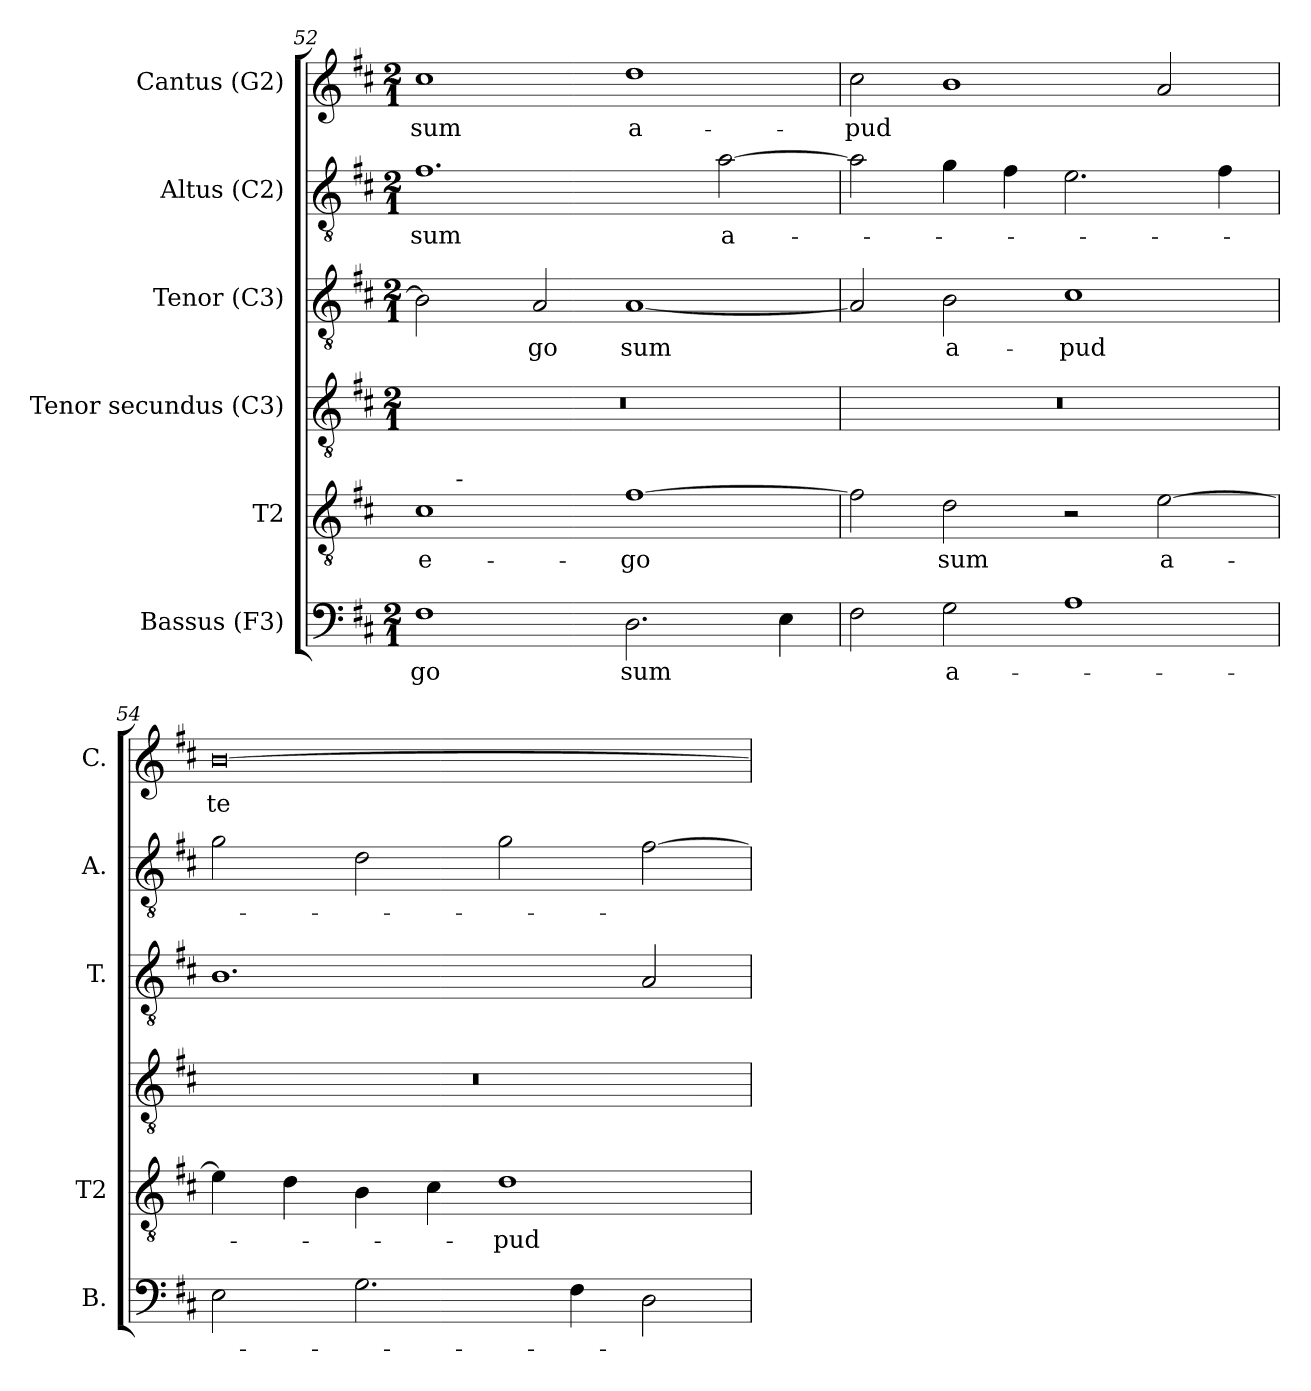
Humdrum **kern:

**kern	**text	**kern	**text	**kern	**kern	**text	**kern	**text	**kern	**text
*part6	*part6	*part5	*part5	*part4	*part3	*part3	*part2	*part2	*part1	*part1
*staff6	*staff6	*staff5	*staff5	*staff4	*staff3	*staff3	*staff2	*staff2	*staff1	*staff1
*I"Bassus (F3)	*	*I"T2	*	*I"Tenor secundus (C3)	*I"Tenor (C3)	*	*I"Altus (C2)	*	*I"Cantus (G2)	*
*I'B.	*	*I'T2	*	*	*I'T.	*	*I'A.	*	*I'C.	*
!!LO:LB:g=z
*clefF4	*	*clefGv2	*	*clefGv2	*clefGv2	*	*clefGv2	*	*clefG2	*
*k[f#c#]	*	*k[f#c#]	*	*k[f#c#]	*k[f#c#]	*	*k[f#c#]	*	*k[f#c#]	*
*D:	*	*D:	*	*D:	*D:	*	*D:	*	*D:	*
*M2/1	*	*	*	*M2/1	*M2/1	*	*M2/1	*	*M2/1	*
=52	=52	=52	=52	=52	=52	=52	=52	=52	=52	=52
!	!LO:LY:b:cj	!	!LO:LY:b:rj	!	!	!	!	!LO:LY:b:cj	!	!LO:LY:b:cj
*	*	*^	*	*	*	*	*	*	*	*
1F#	-go	1c#	8ryy	e-	0r	2B\]	.	1.f#	sum	1cc#	sum
!	!	!	!LO:TX:a:t=-	!	!	!	!	!	!	!	!
.	.	.	1...ryy	.	.	.	.	.	.	.	.
!	!	!	!	!	!	!	!LO:LY:b:cj	!	!	!	!
.	.	.	.	.	.	2A/	-go	.	.	.	.
!	!LO:LY:b	!	!	!LO:LY:b:cj	!	!	!LO:LY:b	!	!	!	!LO:LY:b:rj
2.D\	sum	[>1f#	.	-go	.	[<1A	sum	.	.	1dd	a-
!	!	!	!	!	!	!	!	!	!LO:LY:b:cj	!	!
.	.	.	.	.	.	.	.	[>2a\	a-	.	.
4E\	.	.	.	.	.	.	.	.	.	.	.
=53	=53	=53	=53	=53	=53	=53	=53	=53	=53	=53	=53
!	!	!	!	!	!	!	!	!	!	!	!LO:LY:b
*	*	*v	*v	*	*	*	*	*	*	*	*
2F#\	.	2f#\]	.	0r	2A/]	.	2a\]	.	2cc#\	-pud
!	!LO:LY:b:cj	!	!LO:LY:b:cj	!	!	!LO:LY:b:cj	!	!	!	!
2G\	a-	2d\	sum	.	2B\	a-	4g\	.	1b	.
.	.	.	.	.	.	.	4f#\	.	.	.
!	!	!	!	!	!	!LO:LY:b	!	!	!	!
1A	.	2r	.	.	1c#	-pud	2.e\	.	.	.
!	!	!	!LO:LY:b:cj	!	!	!	!	!	!	!
.	.	[>2e\	a-	.	.	.	.	.	2a/	.
.	.	.	.	.	.	.	4f#\	.	.	.
=54	=54	=54	=54	=54	=54	=54	=54	=54	=54	=54
!	!	!	!	!	!	!	!	!	!	!LO:LY:b:rj
2E\	.	4e\]	.	0r	1.B	.	2g\	.	[>0b	te
.	.	4d\	.	.	.	.	.	.	.	.
2.G\	.	4B\	.	.	.	.	2d\	.	.	.
.	.	4c#\	.	.	.	.	.	.	.	.
!	!	!	!LO:LY:b:cj	!	!	!	!	!	!	!
.	.	1d	-pud	.	.	.	2g\	.	.	.
4F#\	.	.	.	.	.	.	.	.	.	.
2D\	.	.	.	.	2A/	.	[>2f#\	.	.	.
=	=	=	=	=	=	=	=	=	=	=
*-	*-	*-	*-	*-	*-	*-	*-	*-	*-	*-
